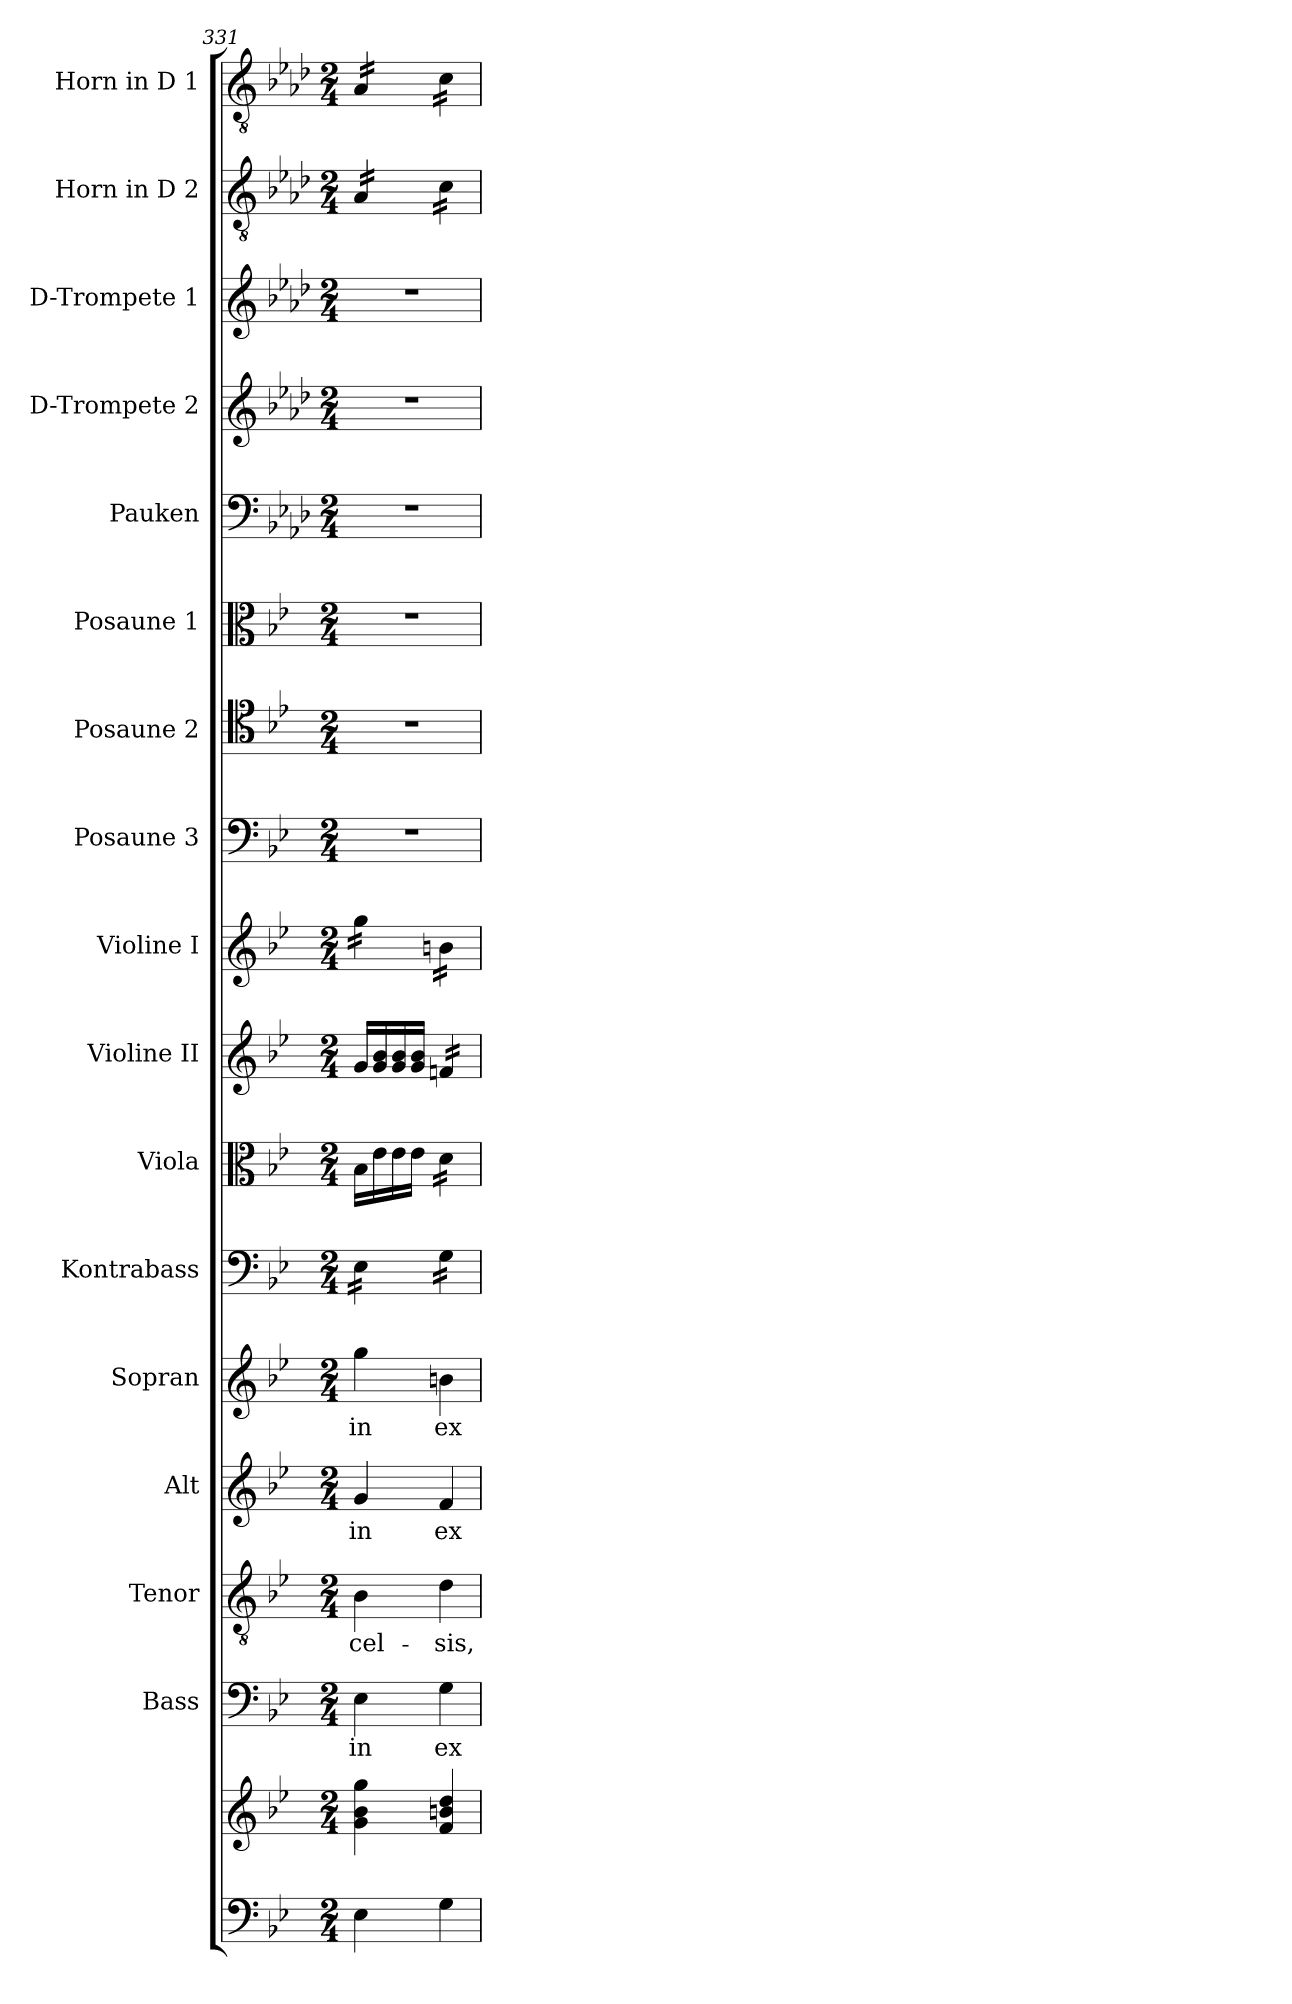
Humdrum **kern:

**kern	**kern	**kern	**text	**kern	**text	**kern	**text	**kern	**text	**kern	**kern	**kern	**kern	**kern	**kern	**kern	**kern	**kern	**kern	**kern	**kern
*part17	*part17	*part16	*part16	*part15	*part15	*part14	*part14	*part13	*part13	*part12	*part11	*part10	*part9	*part8	*part7	*part6	*part5	*part4	*part3	*part2	*part1
*staff18	*staff17	*staff16	*staff16	*staff15	*staff15	*staff14	*staff14	*staff13	*staff13	*staff12	*staff11	*staff10	*staff9	*staff8	*staff7	*staff6	*staff5	*staff4	*staff3	*staff2	*staff1
*	*	*I"Bass	*	*I"Tenor	*	*I"Alt	*	*I"Sopran	*	*I"Kontrabass	*I"Viola	*I"Violine II	*I"Violine I	*I"Posaune 3	*I"Posaune 2	*I"Posaune 1	*I"Pauken	*I"D-Trompete 2	*I"D-Trompete 1	*I"Horn in D 2	*I"Horn in D 1
*	*	*I'B.	*	*I'T.	*	*I'A.	*	*I'S.	*	*I'Kb.	*I'Vla.	*I'Vl. II	*I'Vl. I	*I'Pos. 3	*I'Pos. 2	*I'Pos. 1	*I'Pk.	*I'D Trp. 2	*I'D Trp. 1	*I'Hrn. 2	*I'Hrn. 1
!!LO:PB:g=z
*clefF4	*clefG2	*clefF4	*	*clefGv2	*	*clefG2	*	*clefG2	*	*clefF4	*clefC3	*clefG2	*clefG2	*clefF4	*clefC4	*clefC3	*clefF4	*clefG2	*clefG2	*clefGv2	*clefGv2
*	*	*	*	*	*	*	*	*	*	*ITrd7c12	*	*	*	*	*	*	*ITrd-1c-2	*ITrd-1c-2	*ITrd-1c-2	*ITrd-1c-2	*ITrd-1c-2
*k[b-e-]	*k[b-e-]	*k[b-e-]	*	*k[b-e-]	*	*k[b-e-]	*	*k[b-e-]	*	*k[b-e-]	*k[b-e-]	*k[b-e-]	*k[b-e-]	*k[b-e-]	*k[b-e-]	*k[b-e-]	*k[b-e-]	*k[b-e-]	*k[b-e-]	*k[b-e-]	*k[b-e-]
*B-:	*B-:	*B-:	*	*B-:	*	*B-:	*	*B-:	*	*B-:	*B-:	*B-:	*B-:	*B-:	*B-:	*B-:	*B-:	*B-:	*B-:	*B-:	*B-:
*M2/4	*M2/4	*M2/4	*	*M2/4	*	*M2/4	*	*M2/4	*	*M2/4	*M2/4	*M2/4	*M2/4	*M2/4	*M2/4	*M2/4	*M2/4	*M2/4	*M2/4	*M2/4	*M2/4
=331	=331	=331	=331	=331	=331	=331	=331	=331	=331	=331	=331	=331	=331	=331	=331	=331	=331	=331	=331	=331	=331
!	!	!	!LO:LY:b	!	!LO:LY:b	!	!LO:LY:b	!	!LO:LY:b	!	!	!	!	!	!	!	!	!	!	!	!
*	*	*	*	*	*	*	*	*	*	*tremolo	*	*	*	*	*	*	*	*	*	*	*
*	*	*	*	*	*	*	*	*	*	*	*	*	*tremolo	*	*	*	*	*	*	*	*
*	*	*	*	*	*	*	*	*	*	*	*	*	*	*	*	*	*	*	*	*tremolo	*
*	*	*	*	*	*	*	*	*	*	*	*	*	*	*	*	*	*	*	*	*	*tremolo
4E-\	4g\ 4b-\ 4gg\	4E-\	in	4B-\	-cel-	4g/	in	4gg\	in	16EE-\LL	16B-\LL	16g/LL	16gg\LL	2r	2r	2r	2r	2r	2r	16B-/LL	16B-/LL
.	.	.	.	.	.	.	.	.	.	16EE-\	16e-\	16g/ 16b-/	16gg\	.	.	.	.	.	.	16B-/	16B-/
.	.	.	.	.	.	.	.	.	.	16EE-\	16e-\	16g/ 16b-/	16gg\	.	.	.	.	.	.	16B-/	16B-/
.	.	.	.	.	.	.	.	.	.	16EE-\JJ	16e-\JJ	16g/ 16b-/JJ	16gg\JJ	.	.	.	.	.	.	16B-/JJ	16B-/JJ
!	!	!	!LO:LY:b	!	!LO:LY:b	!	!LO:LY:b	!	!LO:LY:b	!	!	!	!	!	!	!	!	!	!	!	!
*	*	*	*	*	*	*	*	*	*	*	*tremolo	*	*	*	*	*	*	*	*	*	*
*	*	*	*	*	*	*	*	*	*	*	*	*tremolo	*	*	*	*	*	*	*	*	*
4G\	4f/ 4bn/ 4dd/	4G\	ex-	4d\	-sis,	4f/	ex-	4bn\	ex-	16GG\LL	16d\LL	16fn/LL	16bn\LL	.	.	.	.	.	.	16d\LL	16d\LL
.	.	.	.	.	.	.	.	.	.	16GG\	16d\	16fn/	16bn\	.	.	.	.	.	.	16d\	16d\
.	.	.	.	.	.	.	.	.	.	16GG\	16d\	16fn/	16bn\	.	.	.	.	.	.	16d\	16d\
.	.	.	.	.	.	.	.	.	.	16GG\JJ	16d\JJ	16fn/JJ	16bn\JJ	.	.	.	.	.	.	16d\JJ	16d\JJ
*	*	*	*	*	*	*	*	*	*	*	*	*	*	*	*	*	*	*	*	*	*Xtremolo
*	*	*	*	*	*	*	*	*	*	*	*	*	*	*	*	*	*	*	*	*Xtremolo	*
*	*	*	*	*	*	*	*	*	*	*	*	*	*Xtremolo	*	*	*	*	*	*	*	*
*	*	*	*	*	*	*	*	*	*	*	*	*Xtremolo	*	*	*	*	*	*	*	*	*
*	*	*	*	*	*	*	*	*	*	*	*Xtremolo	*	*	*	*	*	*	*	*	*	*
*	*	*	*	*	*	*	*	*	*	*Xtremolo	*	*	*	*	*	*	*	*	*	*	*
=	=	=	=	=	=	=	=	=	=	=	=	=	=	=	=	=	=	=	=	=	=
*-	*-	*-	*-	*-	*-	*-	*-	*-	*-	*-	*-	*-	*-	*-	*-	*-	*-	*-	*-	*-	*-
